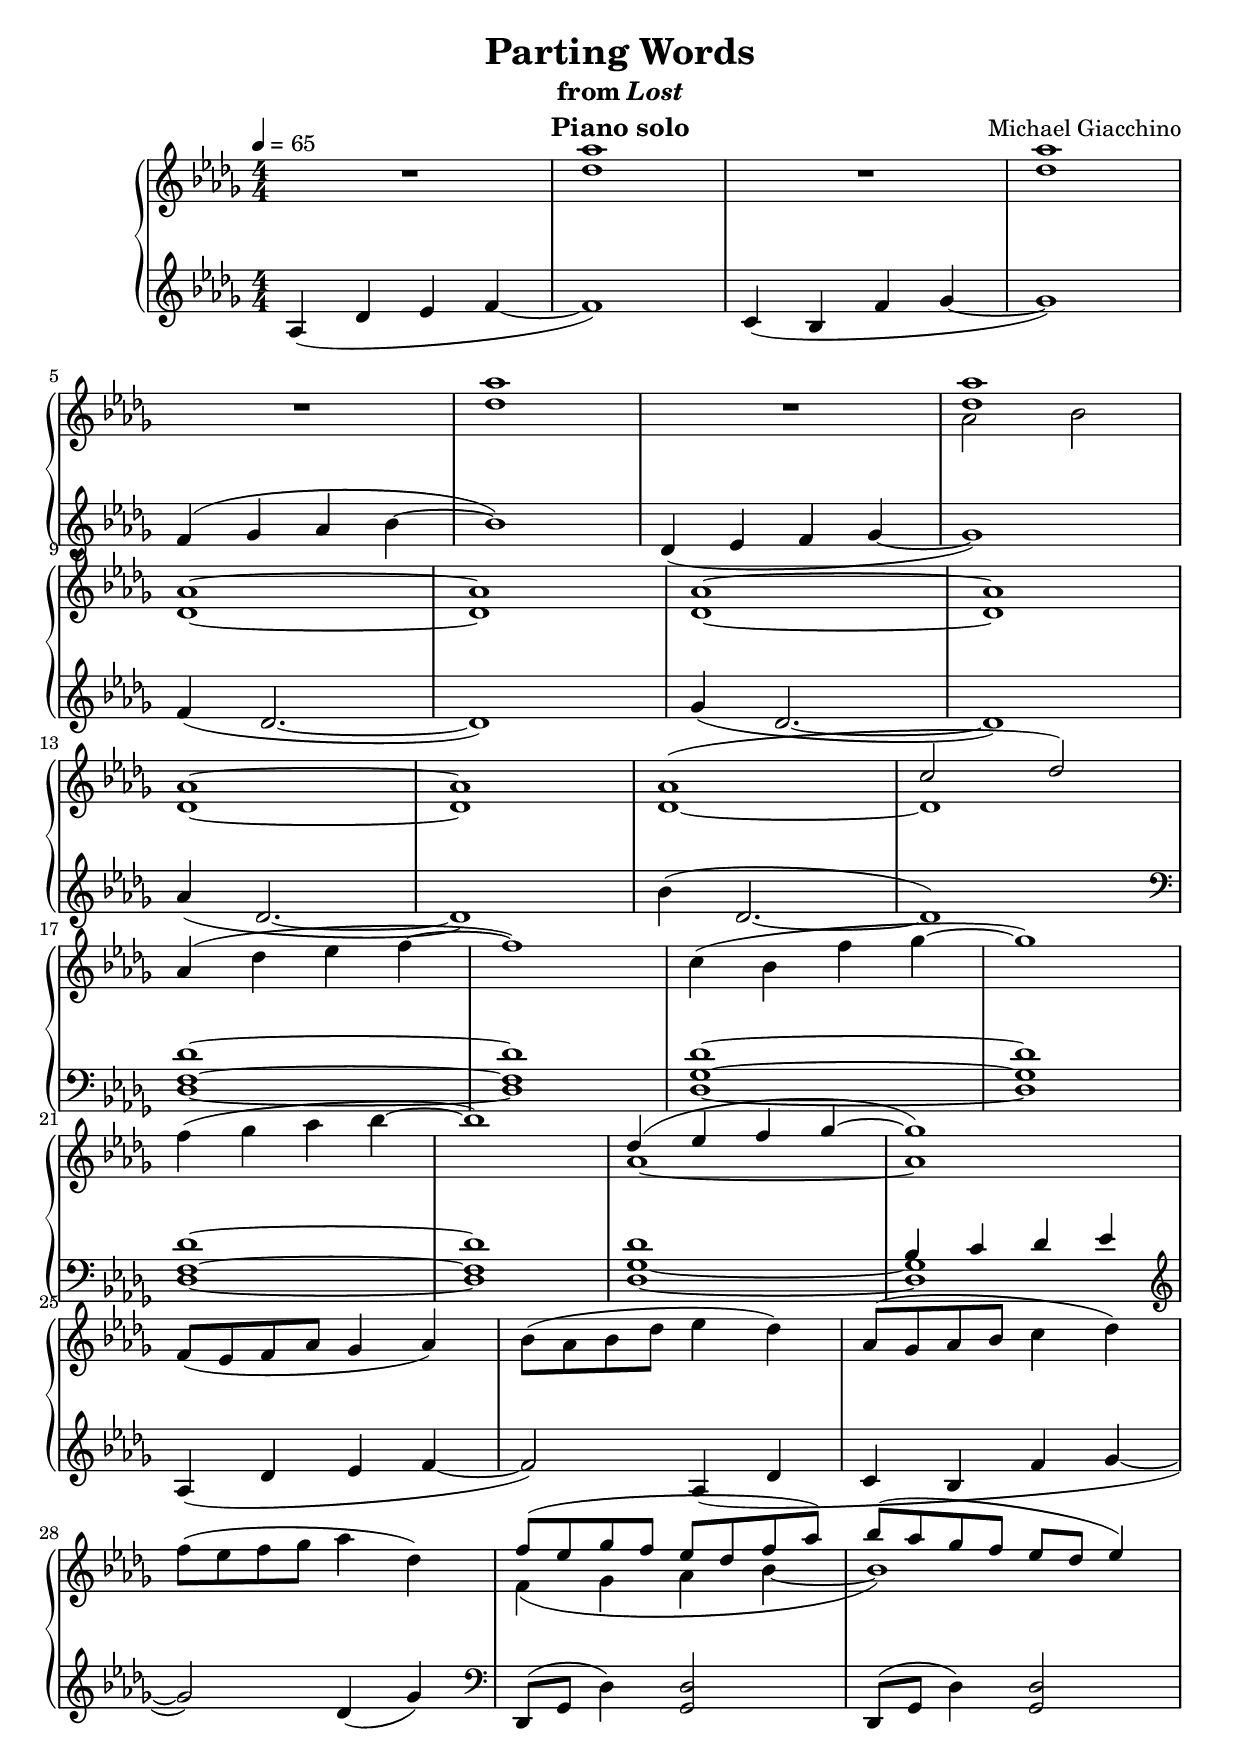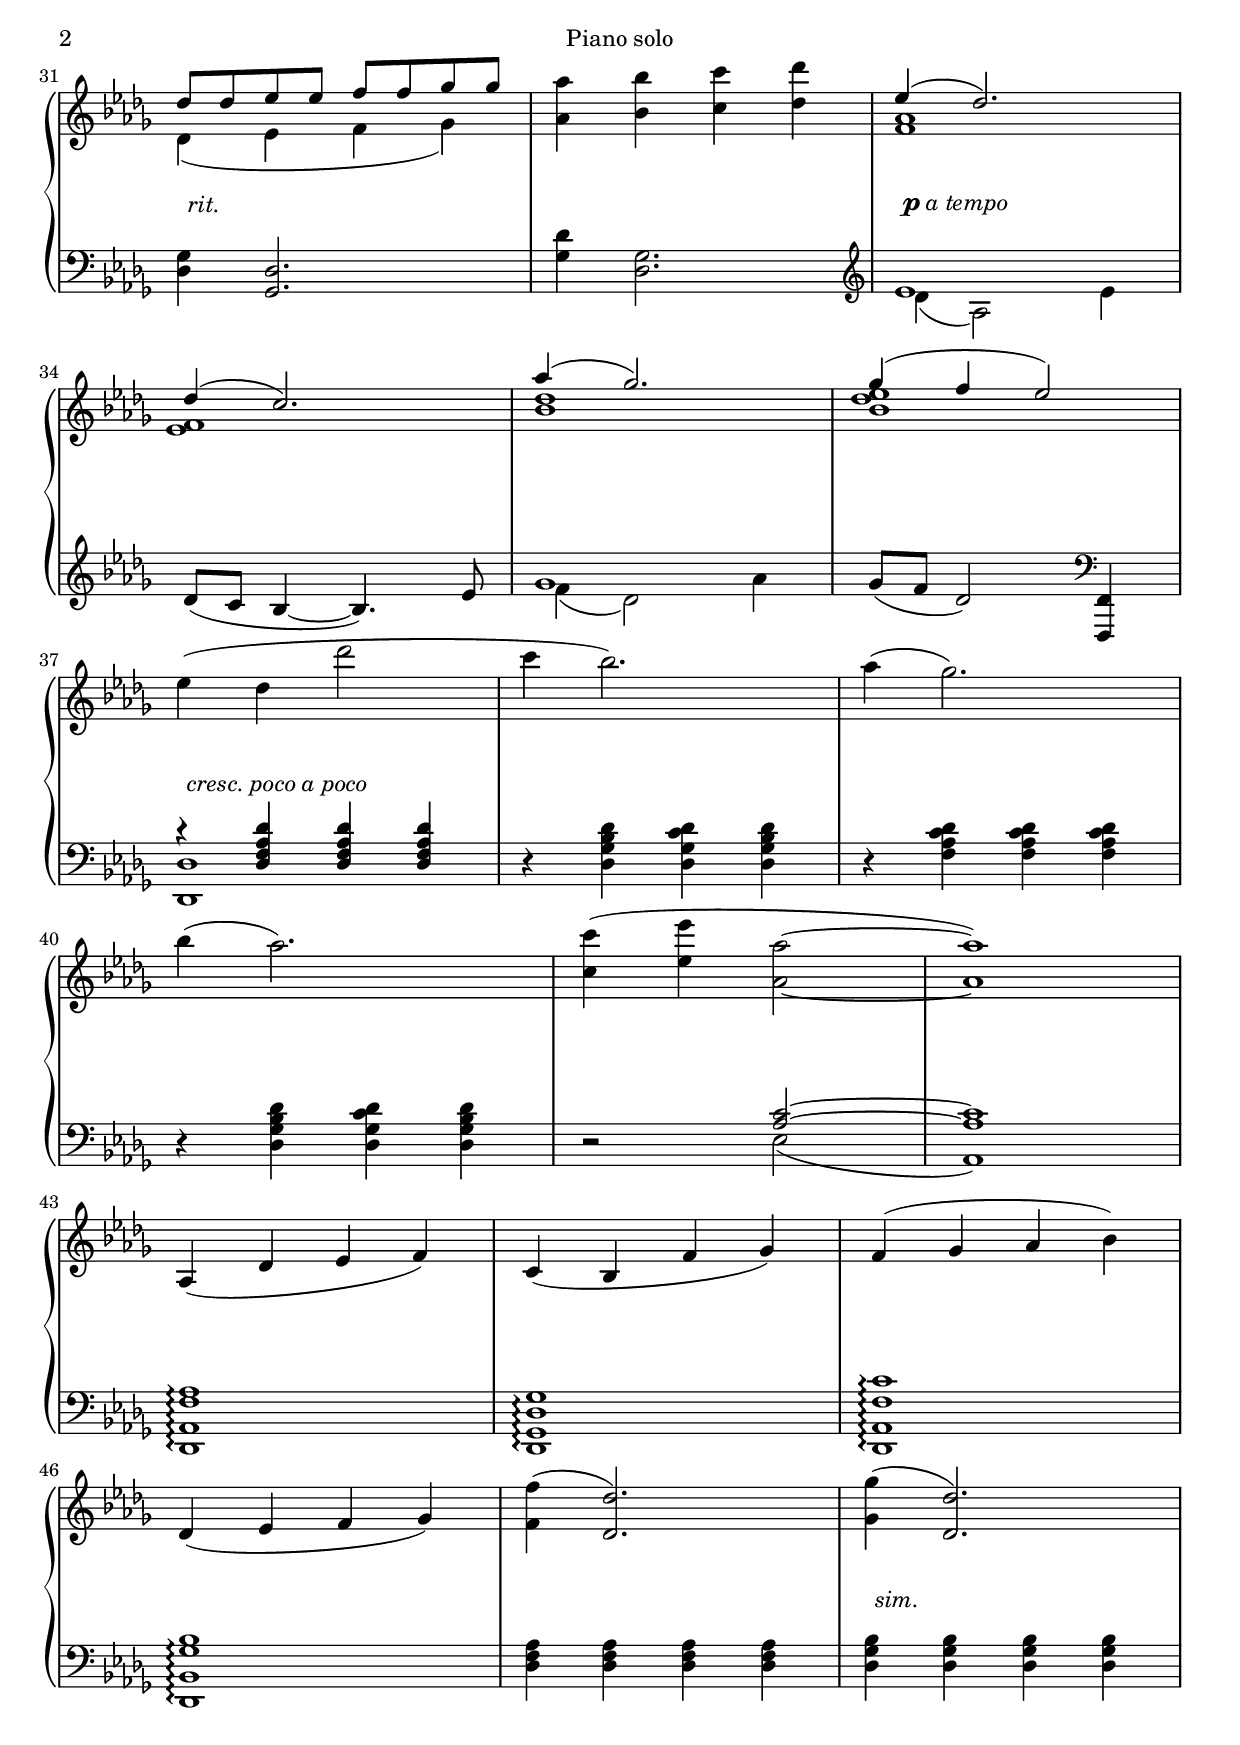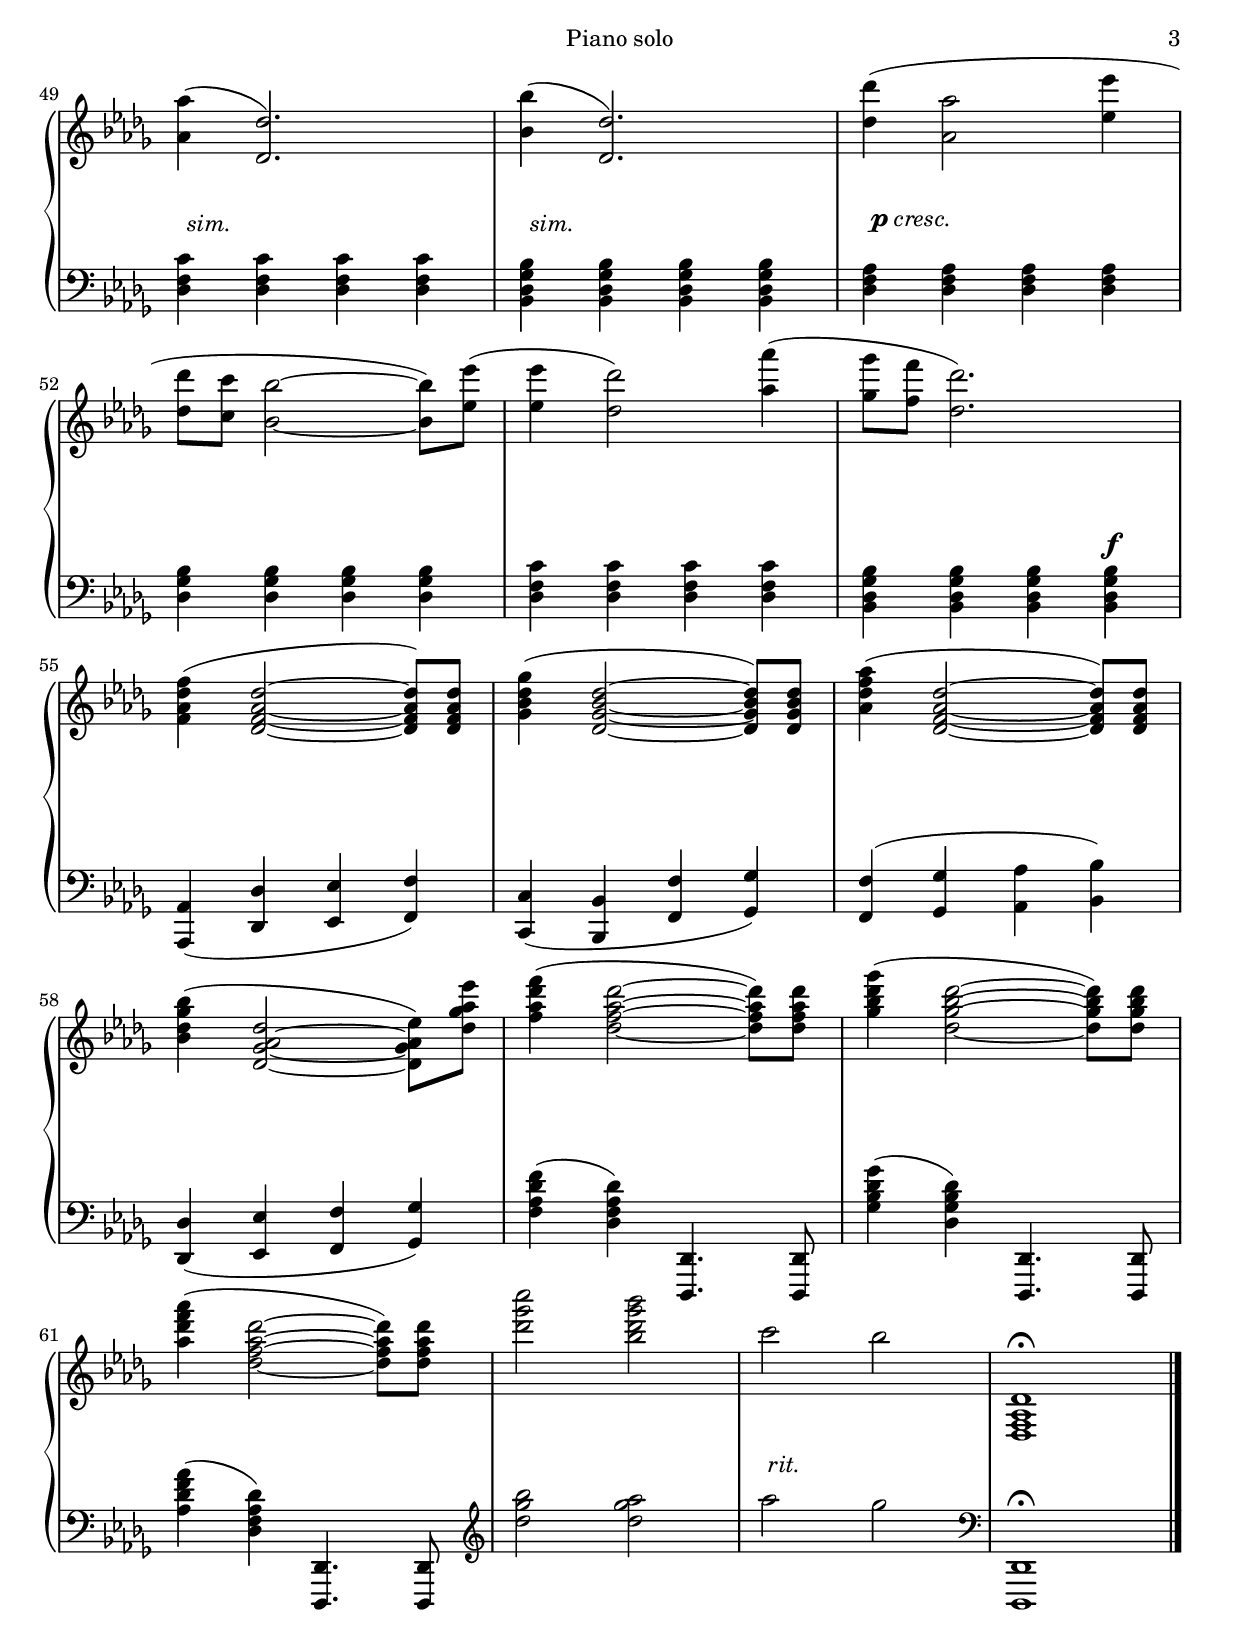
\version "2.12.2"

\header {
  title = "Parting Words"
  subtitle = \markup { "from" \italic "Lost" }
  composer = "Michael Giacchino"
  instrument = "Piano solo"
}

global = {
  \tempo 4 = 65
  \key des \major
  \time 4/4
  \numericTimeSignature
}

upper = \relative c' {
  \clef treble
  R1
  <des' as'>1
  R1
  <des as'>
  \break

  R1
  <des as'>
  R1
  <<
    { <des as'> }
  \\
    { as2 bes }
  >>
  \break

  <des, as'>1~
  <des as'>
  <des as'>~
  <des as'>
  \break

  <des as'>~
  <des as'>
  <<
    { as'( c2 des) }
  \\
    { des,1~ des }
  >>
  \break

  as'4( des es f~
  f1)
  c4( bes f' ges~
  ges1)
  \break

  f4( ges as bes~
  bes1)
  <<
    {
      des,4( es f ges~
      ges1)
    }
  \\
    {
      as,~
      as
    }
  >>
  \break

  f8( es f as ges4 as)
  bes8( as bes des es4 des)
  as8( ges as bes c4 des)
  \break

  f8( es f ges as4 des,)
  <<
    {
      f8( es ges f es des f as)
      bes8( as ges f es des es4)
    }
  \\
    {
      f,4( ges as bes~
      bes1)
    }
  >>
  \break

  <<
    { des8 des es es f f ges ges }
  \\
    { des,4( es f ges) }
  >>
  <as as'>4
  <bes bes'>
  <c c'>
  <des des'>
  <<
    {
      es( des2.)
      \break
      des4( c2.)
      as'4( ges2.)
      ges4( f es2)
    }
  \\
    {
      <f, as>1
      <es f>1
      % The original has an additional ges below the bes here.
      % I moved it to the right hand for easier playing.
      <bes' des>
      <bes des es>
    }
  >>
  \break

  es4( des des'2
  c4 bes2.)
  as4( ges2.)
  \break

  bes4( as2.)
  <c, c'>4( <es es'> <as, as'>2~
  <as as'>1)
  \break

  as,4( des es f)
  c( bes f' ges)
  f( ges as bes)
  \break

  des,( es f ges)
  <f f'>( <des des'>2.)
  <ges ges'>4( <des des'>2.)
  \break

  <as' as'>4( <des, des'>2.)
  <bes' bes'>4( <des, des'>2.)
  <des' des'>4( <as as'>2 <es' es'>4
  \break

  <des des'>8 <c c'> <bes bes'>2~ <bes bes'>8) <es es'>(
  <es es'>4 <des des'>2) <as' as'>4(
  <ges ges'>8 <f f'> <des des'>2.)
  \break

  <f, as des f>4( <des f as des>2~ <des f as des>8) <des f as des>
  <ges bes des ges>4( <des ges bes des>2~ <des ges bes des>8) <des ges bes des>
  <as' des f as>4( <des, f as des>2~ <des f as des>8) <des f as des>
  \break

  <bes' des ges bes>4( <des, ges as des>2~ <des ges as es'>8) <des' ges as es'>
  <f as des f>4( <des f as des>2~( <des f as des>8) <des f as des>
  <ges bes des ges>4( <des ges bes des>2~ <des ges bes des>8) <des ges bes des>
  \break

  <as' des f as>4( <des, f as des>2~ <des f as des>8) <des f as des>
  <des' ges c>2 <bes des ges bes>
  c bes
  <des,,, f as des>1\fermata
  \bar "|."
}

lower = \relative c' {
  \clef treble
  as4( des es f~
  f1)
  c4( bes f' ges~
  ges1)

  f4( ges as bes~
  bes1)
  des,4( es f ges~
  ges1)

  f4( des2.~
  des1)
  ges4( des2.~
  des1)

  as'4( des,2.~
  des1)
  bes'4( des,2.~
  des1)
  \clef bass

  <des, f des'>1~
  <des f des'>
  <des ges des'>~
  <des ges des'>

  <des f des'>1~
  <des f des'>
  <<
    {
      des'
      bes4 c des es
    }
  \\
    {
      <des, ges>1~
      <des ges>
    }
  >>
  \clef treble

  as'4( des es f~
  f2) as,4( des
  c bes f' ges~

  ges2) des4( ges)
  \clef bass
  des,,8( ges des'4) <ges, des'>2
  des8( ges des'4) <ges, des'>2

  <des' ges>4 <ges, des'>2.
  <ges' des'>4 <des ges>2.
  \clef treble
  <<
    { es'1 }
  \\
    { des4( as2) es'4 }
  >>

  des8( c bes4~ bes4.) es8
  <<
    % In the original, this note is played by the right hand,
    % but I put it here because I find it easier to play it this way.
    { ges1 }
  \\
    { f4( des2) as'4 }
  >>
  ges8( f des2)
  \clef bass
  <f,,, f'>4

  <<
    { r4 <des'' f as des>4 <des f as des>4 <des f as des>4 }
  \\
    { <des, des'>1 }
  >>
  r4 <des' ges bes des>4 <des ges c des> <des ges bes des>
  r4 <f as c des> <f as c des> <f as c des>

  r4 <des ges bes des> <des ges c des> <des ges bes des>
  r2
  <<
    { <as' c>~ <as c>1 }
  \\
    { es2( as,1) }
  >>

  <des, as' f' as>\arpeggio
  <des ges des' ges>\arpeggio
  <des as' f' c'>\arpeggio

  <des bes' ges' bes>\arpeggio
  <des' f as>4 <des f as> <des f as> <des f as>
  <des ges bes> <des ges bes> <des ges bes> <des ges bes>

  <des f c'> <des f c'> <des f c'> <des f c'>
  <bes des ges bes> <bes des ges bes> <bes des ges bes> <bes des ges bes>
  <des f as> <des f as> <des f as> <des f as>

  <des ges bes> <des ges bes> <des ges bes> <des ges bes>
  <des f c'> <des f c'> <des f c'> <des f c'>
  <bes des ges bes> <bes des ges bes> <bes des ges bes> <bes des ges bes>^\f

  <as, as'>( <des des'> <es es'> <f f'>)
  <c c'>( <bes bes'> <f' f'> <ges ges'>)
  <f f'>( <ges ges'> <as as'> <bes bes'>)

  <des, des'>( <es es'> <f f'> <ges ges'>)
  <f' as des f>( <des f as des>) <des,, des'>4. <des des'>8
  <ges'' bes des ges>4( <des ges bes des>) <des,, des'>4. <des des'>8

  <as''' des f as>4( <des, f as des>) <des,, des'>4. <des des'>8
  \clef treble
  <des'''' ges bes>2 <des ges as>
  as' ges
  \clef bass
  <des,,,, des'>1\fermata
}

dynamics = {
  s32 s32*30\p s32
  s1*15
  s32 s32*30\mf s32
  s1*7
  s32 s32*30\p s32
  s1*3
  s32 s32*30\mf s32
  s1
  s32 s32*30-"rit." s32
  s32 s32*29\> s32\! s32
  s32 s32*30-\markup { \dynamic "p" "a tempo" } s32
  s1*3
  s32 s32*30-"cresc. poco a poco" s32
  s1*2
  s4 s2.\f
  s32 s32*30\p s32
  s1
  s32 s32*30\mf s32
  s1*3
  s32 s32*7\p s32*13\< s32*3\! s32*8\mf
  s32 s32*30-"sim." s32
  s32 s32*30-"sim." s32
  s32 s32*30-"sim." s32
  s32 s32*30-\markup { \dynamic "p" "cresc." } s32
  s1*7
  s32 s32*30\ff s32
  s1*2
  s32 s32*30\ff s32
  s32 s32*30-"rit." s32
  s32 s32*30\p s32
}

pedal = {
}

\score {
  \new PianoStaff = "PianoStaff_pf" <<
    \new Staff = "Staff_pfUpper" << \global \upper >>
    \new Dynamics = "Dynamics_pf" \dynamics
    \new Staff = "Staff_pfLower" << \global \lower >>
    \new Dynamics = "pedal" \pedal
  >>

  \layout {
    % define Dynamics context
    \context {
      \type "Engraver_group"
      \name Dynamics
      \alias Voice
      \consists "Output_property_engraver"
      \consists "Piano_pedal_engraver"
      \consists "Script_engraver"
      \consists "New_dynamic_engraver"
      \consists "Dynamic_align_engraver"
      \consists "Text_engraver"
      \consists "Skip_event_swallow_translator"
      \consists "Axis_group_engraver"

      pedalSustainStrings = #'("Ped." "*Ped." "*")
      pedalUnaCordaStrings = #'("una corda" "" "tre corde")
      \override DynamicLineSpanner #'Y-offset = #0
      \override TextScript #'font-shape = #'italic
      \override VerticalAxisGroup #'minimum-Y-extent = #'(-1 . 1)
    }
    % modify PianoStaff context to accept Dynamics context
    \context {
      \PianoStaff
      \accepts Dynamics
    }
  }
}

\score {
  \unfoldRepeats {
    \new PianoStaff = "PianoStaff_pf" <<
      \new Staff = "Staff_pfUpper" << \global \upper \dynamics \pedal >>
      \new Staff = "Staff_pfLower" << \global \lower \dynamics \pedal >>
    >>
  }
  \midi { }
}
